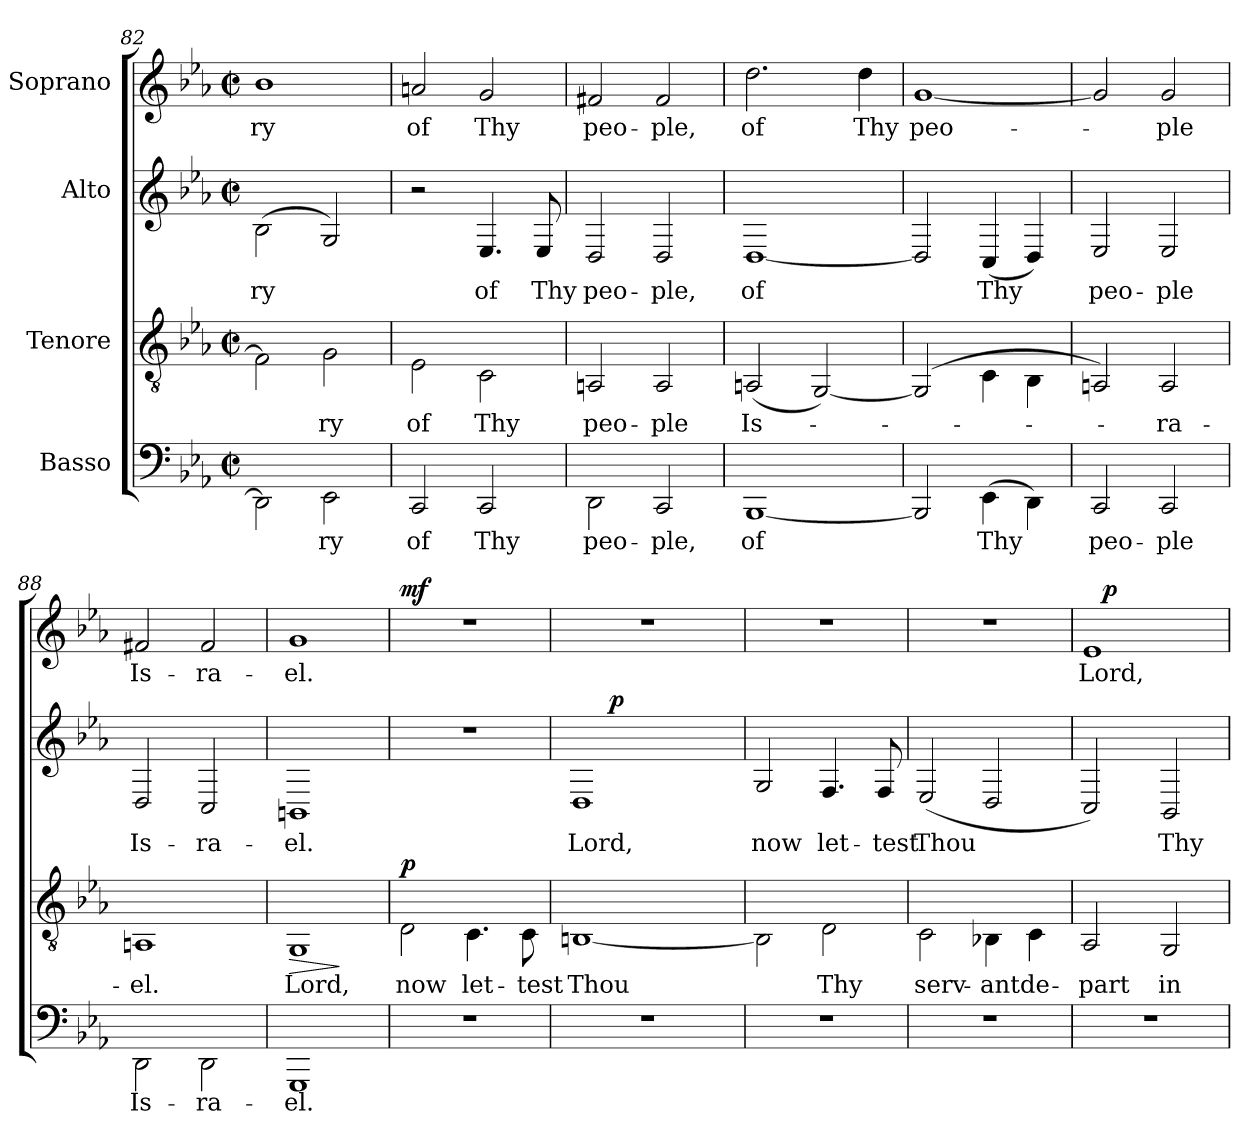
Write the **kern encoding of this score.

**kern	**text	**kern	**text	**dynam	**kern	**text	**dynam	**kern	**text	**dynam
*part4	*part4	*part3	*part3	*part3	*part2	*part2	*part2	*part1	*part1	*part1
*staff4	*staff4	*staff3	*staff3	*staff3	*staff2	*staff2	*staff2	*staff1	*staff1	*staff1
*I"Basso	*	*I"Tenore	*	*	*I"Alto	*	*	*I"Soprano	*	*
*clefF4	*	*clefGv2	*	*	*clefG2	*	*	*clefG2	*	*
*k[b-e-a-]	*	*k[b-e-a-]	*	*	*k[b-e-a-]	*	*	*k[b-e-a-]	*	*
*E-:	*	*E-:	*	*	*E-:	*	*	*E-:	*	*
*M2/2	*	*M2/2	*	*	*M2/2	*	*	*M2/2	*	*
*met(c|)	*	*met(c|)	*	*	*met(c|)	*	*	*met(c|)	*	*
=82	=82	=82	=82	=82	=82	=82	=82	=82	=82	=82
!	!	!	!	!	!	!LO:LY:b:cj	!	!	!LO:LY:b:cj	!
2DD\]	.	2F\]	.	.	(>2B-\	-ry	.	1b-	-ry	.
!	!LO:LY:b:cj	!	!LO:LY:b:cj	!	!	!	!	!	!	!
2EE-\	-ry	2G\	-ry	.	2G/)	.	.	.	.	.
!!LO:LB:g=z
=83	=83	=83	=83	=83	=83	=83	=83	=83	=83	=83
!	!LO:LY:b:cj	!	!LO:LY:b:cj	!	!	!	!	!	!LO:LY:b:cj	!
2CC/	of	2E-\	of	.	2r	.	.	2an/	of	.
!	!LO:LY:b:cj	!	!LO:LY:b:cj	!	!	!LO:LY:b:cj	!	!	!LO:LY:b:cj	!
2CC/	Thy	2C\	Thy	.	4.E-/	of	.	2g/	Thy	.
!	!	!	!	!	!	!LO:LY:b:cj	!	!	!	!
.	.	.	.	.	8E-/	Thy	.	.	.	.
=84	=84	=84	=84	=84	=84	=84	=84	=84	=84	=84
!	!LO:LY:b:cj	!	!LO:LY:b:cj	!	!	!LO:LY:b:cj	!	!	!LO:LY:b:cj	!
2DD\	peo-	2AAn/	peo-	.	2D/	peo-	.	2f#X/	peo-	.
!	!LO:LY:b:cj	!	!LO:LY:b:cj	!	!	!LO:LY:b:cj	!	!	!LO:LY:b:cj	!
2CC/	-ple,	2AA/	-ple	.	2D/	-ple,	.	2f#/	-ple,	.
=85	=85	=85	=85	=85	=85	=85	=85	=85	=85	=85
!	!LO:LY:b:cj	!	!LO:LY:b:cj	!	!	!LO:LY:b:cj	!	!	!LO:LY:b:cj	!
[<1BBB-	of	(<2AAn/	Is-	.	[<1D	of	.	2.dd\	of	.
.	.	[<2GG/)	.	.	.	.	.	.	.	.
!	!	!	!	!	!	!	!	!	!LO:LY:b:cj	!
.	.	.	.	.	.	.	.	4dd\	Thy	.
=86	=86	=86	=86	=86	=86	=86	=86	=86	=86	=86
!	!	!	!	!	!	!	!	!	!LO:LY:b	!
2BBB-/]	.	(>2GG/]	.	.	2D/]	.	.	[<1g	peo-	.
!	!LO:LY:b	!	!	!	!	!LO:LY:b	!	!	!	!
(>4EE-\	Thy	4C\	.	.	(<4C/	Thy	.	.	.	.
4DD\)	.	4BB-\	.	.	4D/)	.	.	.	.	.
=87	=87	=87	=87	=87	=87	=87	=87	=87	=87	=87
!	!LO:LY:b:cj	!	!	!	!	!LO:LY:b:cj	!	!	!	!
2CC/	peo-	2AAn/)	.	.	2E-/	peo-	.	2g/]	.	.
!	!LO:LY:b:cj	!	!LO:LY:b:cj	!	!	!LO:LY:b:cj	!	!	!LO:LY:b:cj	!
2CC/	-ple	2AA/	-ra-	.	2E-/	-ple	.	2g/	-ple	.
=88	=88	=88	=88	=88	=88	=88	=88	=88	=88	=88
!	!LO:LY:b:cj	!	!LO:LY:b:cj	!	!	!LO:LY:b:cj	!	!	!LO:LY:b:cj	!
2DD\	Is-	1AAn	-el.	.	2D/	Is-	.	2f#X/	Is-	.
!	!LO:LY:b:cj	!	!	!	!	!LO:LY:b:cj	!	!	!LO:LY:b:cj	!
2DD\	-ra-	.	.	.	2C/	-ra-	.	2f#/	-ra-	.
=89	=89	=89	=89	=89	=89	=89	=89	=89	=89	=89
!	!LO:LY:b:cj	!	!LO:LY:b:cj	!LO:HP:b	!	!LO:LY:b:cj	!	!	!LO:LY:b:cj	!
1GGG	-el.	1GG	Lord,	>	1BBn	-el.	.	1g	-el.	.
.	.	.	.	]	.	.	.	.	.	.
=90	=90	=90	=90	=90	=90	=90	=90	=90	=90	=90
!	!	!	!LO:LY:b:cj	!LO:DY:a	!	!	!	!	!	!LO:DY:a
1r	.	2D\	now	p	1r	.	.	1r	.	mf
!	!	!	!LO:LY:b:cj	!	!	!	!	!	!	!
.	.	4.C\	let-	.	.	.	.	.	.	.
!	!	!	!LO:LY:b:cj	!	!	!	!	!	!	!
.	.	8C\	-test	.	.	.	.	.	.	.
=91	=91	=91	=91	=91	=91	=91	=91	=91	=91	=91
!	!	!	!LO:LY:b	!	!	!LO:LY:b:cj	!	!	!	!
*	*	*	*	*	*^	*	*	*	*	*
1r	.	[>1BBn	Thou	.	1D	8ryy	Lord,	.	1r	.	.
.	.	.	.	.	.	64ryy	.	.	.	.	.
!	!	!	!	!	!	!	!	!LO:DY:a	!	!	!
.	.	.	.	.	.	2ryy	.	p	.	.	.
.	.	.	.	.	.	4ryy	.	.	.	.	.
.	.	.	.	.	.	16..ryy	.	.	.	.	.
=92	=92	=92	=92	=92	=92	=92	=92	=92	=92	=92	=92
!	!	!	!	!	!	!	!LO:LY:b:cj	!	!	!	!
*	*	*	*	*	*v	*v	*	*	*	*	*
1r	.	2BB\]	.	.	2G/	now	.	1r	.	.
!	!	!	!LO:LY:b:cj	!	!	!LO:LY:b:cj	!	!	!	!
.	.	2D\	Thy	.	4.F/	let-	.	.	.	.
!	!	!	!	!	!	!LO:LY:b:cj	!	!	!	!
.	.	.	.	.	8F/	-test	.	.	.	.
!!LO:LB:g=z
=93	=93	=93	=93	=93	=93	=93	=93	=93	=93	=93
!	!	!	!LO:LY:b:cj	!	!	!LO:LY:b	!	!	!	!
1r	.	2C\	serv-	.	(<2E-/	Thou	.	1r	.	.
!	!	!	!LO:LY:b:cj	!	!	!	!	!	!	!
.	.	4BB-X\	-antde-	.	2D/	.	.	.	.	.
.	.	4C\	.	.	.	.	.	.	.	.
=94	=94	=94	=94	=94	=94	=94	=94	=94	=94	=94
!	!	!	!LO:LY:b:cj	!	!	!	!	!	!LO:LY:b:cj	!
*	*	*	*	*	*	*	*	*^	*	*
1r	.	2AA-/	-part	.	2C/)	.	.	1e-	16ryy	Lord,	.
!	!	!	!	!	!	!	!	!	!	!	!LO:DY:a
.	.	.	.	.	.	.	.	.	2...ryy	.	p
!	!	!	!LO:LY:b:cj	!	!	!LO:LY:b:cj	!	!	!	!	!
.	.	2GG/	in	.	2BB-/	Thy	.	.	.	.	.
*	*	*	*	*	*	*	*	*v	*v	*	*
=	=	=	=	=	=	=	=	=	=	=
*-	*-	*-	*-	*-	*-	*-	*-	*-	*-	*-
